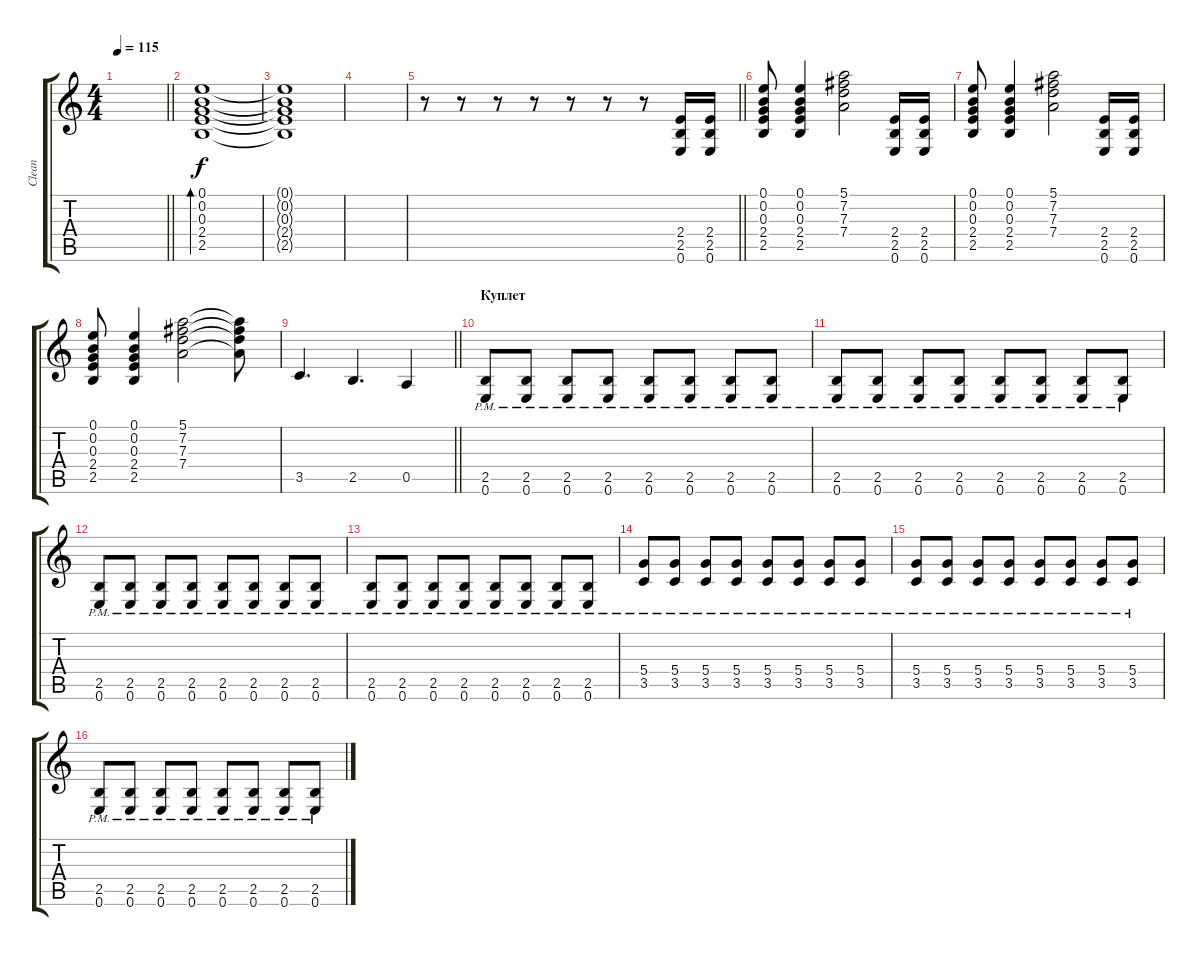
\track ("Clean" "Clean") {instrument electricguitarclean}
\staff {score tabs}
\tuning (E4 B3 G3 D3 A2 E2) {hide}
\ts (4 4)
\tempo 115
\clef g2
\barLineRight lightlight
\ks c
|
\section ("" " ")
(0.1 0.2 0.3 2.4 2.5).1{bd 240} |
(0.1{t} 0.2{t} 0.3{t} 2.4{t} 2.5{t}).1 |
|
\barLineRight lightlight
r.8 r.8 r.8 r.8 r.8 r.8 r.8 (2.4 2.5 0.6).16 (2.4 2.5 0.6).16 |
\section ("" " ")
(0.1 0.2 0.3 2.4 2.5).8 (0.1 0.2 0.3 2.4 2.5).4 (5.1 7.2 7.3 7.4).2 (2.4 2.5 0.6).16 (2.4 2.5 0.6).16 |
(0.1 0.2 0.3 2.4 2.5).8 (0.1 0.2 0.3 2.4 2.5).4 (5.1 7.2 7.3 7.4).2 (2.4 2.5 0.6).16 (2.4 2.5 0.6).16 |
(0.1 0.2 0.3 2.4 2.5).8 (0.1 0.2 0.3 2.4 2.5).4 (5.1 7.2 7.3 7.4).2 (5.1{t} 7.2{t} 7.3{t} 7.4{t}).8 |
\barLineRight lightlight
3.5.4{d} 2.5.4{d} 0.5.4 |
\section ("" "Куплет")
(2.5{pm} 0.6{pm}).8 (2.5{pm} 0.6{pm}).8 (2.5{pm} 0.6{pm}).8 (2.5{pm} 0.6{pm}).8 (2.5{pm} 0.6{pm}).8 (2.5{pm} 0.6{pm}).8 (2.5{pm} 0.6{pm}).8 (2.5{pm} 0.6{pm}).8 |
(2.5{pm} 0.6{pm}).8 (2.5{pm} 0.6{pm}).8 (2.5{pm} 0.6{pm}).8 (2.5{pm} 0.6{pm}).8 (2.5{pm} 0.6{pm}).8 (2.5{pm} 0.6{pm}).8 (2.5{pm} 0.6{pm}).8 (2.5{pm} 0.6{pm}).8 |
(2.5{pm} 0.6{pm}).8 (2.5{pm} 0.6{pm}).8 (2.5{pm} 0.6{pm}).8 (2.5{pm} 0.6{pm}).8 (2.5{pm} 0.6{pm}).8 (2.5{pm} 0.6{pm}).8 (2.5{pm} 0.6{pm}).8 (2.5{pm} 0.6{pm}).8 |
(2.5{pm} 0.6{pm}).8 (2.5{pm} 0.6{pm}).8 (2.5{pm} 0.6{pm}).8 (2.5{pm} 0.6{pm}).8 (2.5{pm} 0.6{pm}).8 (2.5{pm} 0.6{pm}).8 (2.5{pm} 0.6{pm}).8 (2.5{pm} 0.6{pm}).8 |
(5.4{pm} 3.5{pm}).8 (5.4{pm} 3.5{pm}).8 (5.4{pm} 3.5{pm}).8 (5.4{pm} 3.5{pm}).8 (5.4{pm} 3.5{pm}).8 (5.4{pm} 3.5{pm}).8 (5.4{pm} 3.5{pm}).8 (5.4{pm} 3.5{pm}).8 |
(5.4{pm} 3.5{pm}).8 (5.4{pm} 3.5{pm}).8 (5.4{pm} 3.5{pm}).8 (5.4{pm} 3.5{pm}).8 (5.4{pm} 3.5{pm}).8 (5.4{pm} 3.5{pm}).8 (5.4{pm} 3.5{pm}).8 (5.4{pm} 3.5{pm}).8 |
(2.5{pm} 0.6{pm}).8 (2.5{pm} 0.6{pm}).8 (2.5{pm} 0.6{pm}).8 (2.5{pm} 0.6{pm}).8 (2.5{pm} 0.6{pm}).8 (2.5{pm} 0.6{pm}).8 (2.5{pm} 0.6{pm}).8 (2.5{pm} 0.6{pm}).8
